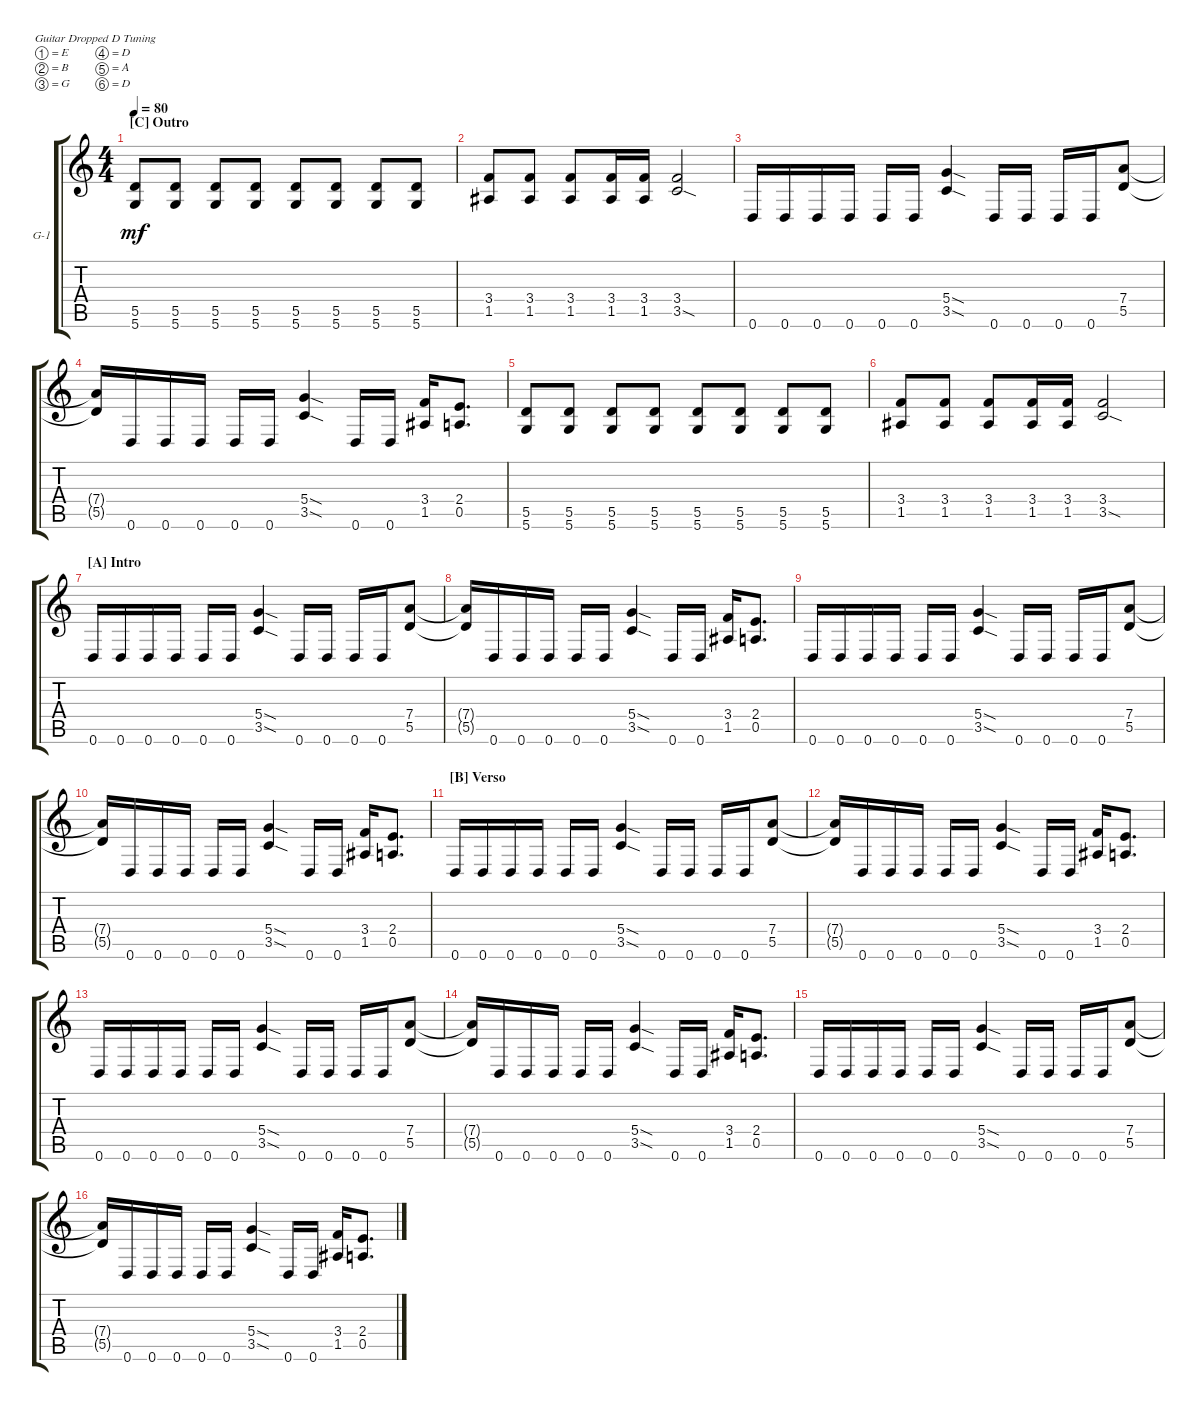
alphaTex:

\defaultSystemsLayout 4
\bracketExtendMode groupsimilarinstruments
\firstSystemTrackNameOrientation horizontal
\otherSystemsTrackNameOrientation horizontal
\track ("Guitar-1" "G-1") {multiBarRest instrument acousticguitarsteel}
\staff {score tabs}
\tuning (E4 B3 G3 D3 A2 D2)
\ts (4 4)
\section ("C" "Outro")
\tempo 80
\clef g2
\ks aminor
(5.6 5.5).8{dy mf} (5.6 5.5).8 (5.6 5.5).8 (5.6 5.5).8 (5.6 5.5).8 (5.6 5.5).8 (5.6 5.5).8 (5.6 5.5).8 |
(1.5 3.4).8 (3.4 1.5).8 (1.5 3.4).8 (3.4 1.5).16 (3.4 1.5).16 (3.5{sod} 3.4).2 |
0.6.16 0.6.16 0.6.16 0.6.16 0.6.16 0.6.16 (3.5{sod} 5.4{sod}).4 0.6.16 0.6.16 0.6.16 0.6.16 (5.5 7.4).8 |
(5.5{t} 7.4{t}).16 0.6.16 0.6.16 0.6.16 0.6.16 0.6.16 (3.5{sod} 5.4{sod}).4 0.6.16 0.6.16 (1.5 3.4).16 (0.5 2.4).8{d} |
(5.6 5.5).8 (5.6 5.5).8 (5.6 5.5).8 (5.6 5.5).8 (5.6 5.5).8 (5.6 5.5).8 (5.6 5.5).8 (5.6 5.5).8 |
(1.5 3.4).8 (3.4 1.5).8 (1.5 3.4).8 (3.4 1.5).16 (3.4 1.5).16 (3.5{sod} 3.4).2 |
\section ("A" "Intro")
0.6.16 0.6.16 0.6.16 0.6.16 0.6.16 0.6.16 (3.5{sod} 5.4{sod}).4 0.6.16 0.6.16 0.6.16 0.6.16 (5.5 7.4).8 |
(5.5{t} 7.4{t}).16 0.6.16 0.6.16 0.6.16 0.6.16 0.6.16 (3.5{sod} 5.4{sod}).4 0.6.16 0.6.16 (1.5 3.4).16 (0.5 2.4).8{d} |
0.6.16 0.6.16 0.6.16 0.6.16 0.6.16 0.6.16 (3.5{sod} 5.4{sod}).4 0.6.16 0.6.16 0.6.16 0.6.16 (5.5 7.4).8 |
(5.5{t} 7.4{t}).16 0.6.16 0.6.16 0.6.16 0.6.16 0.6.16 (3.5{sod} 5.4{sod}).4 0.6.16 0.6.16 (1.5 3.4).16 (0.5 2.4).8{d} |
\section ("B" "Verso")
0.6.16 0.6.16 0.6.16 0.6.16 0.6.16 0.6.16 (3.5{sod} 5.4{sod}).4 0.6.16 0.6.16 0.6.16 0.6.16 (5.5 7.4).8 |
(5.5{t} 7.4{t}).16 0.6.16 0.6.16 0.6.16 0.6.16 0.6.16 (3.5{sod} 5.4{sod}).4 0.6.16 0.6.16 (1.5 3.4).16 (0.5 2.4).8{d} |
0.6.16 0.6.16 0.6.16 0.6.16 0.6.16 0.6.16 (3.5{sod} 5.4{sod}).4 0.6.16 0.6.16 0.6.16 0.6.16 (5.5 7.4).8 |
(5.5{t} 7.4{t}).16 0.6.16 0.6.16 0.6.16 0.6.16 0.6.16 (3.5{sod} 5.4{sod}).4 0.6.16 0.6.16 (1.5 3.4).16 (0.5 2.4).8{d} |
0.6.16 0.6.16 0.6.16 0.6.16 0.6.16 0.6.16 (3.5{sod} 5.4{sod}).4 0.6.16 0.6.16 0.6.16 0.6.16 (5.5 7.4).8 |
(5.5{t} 7.4{t}).16 0.6.16 0.6.16 0.6.16 0.6.16 0.6.16 (3.5{sod} 5.4{sod}).4 0.6.16 0.6.16 (1.5 3.4).16 (0.5 2.4).8{d}
